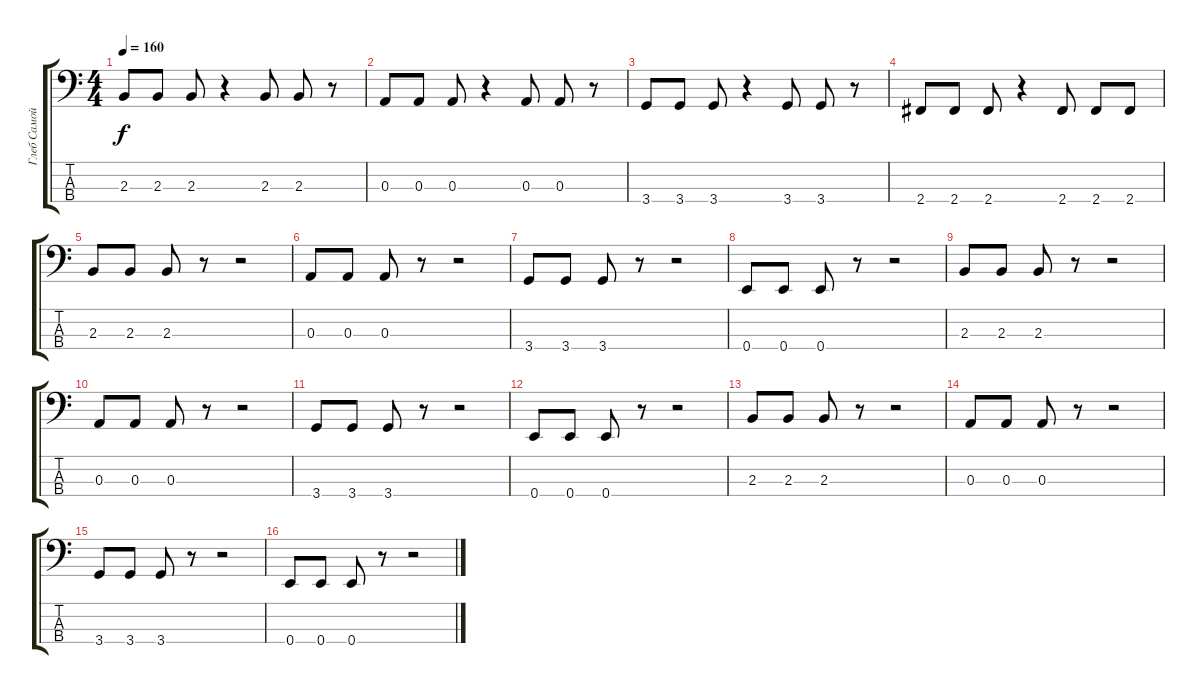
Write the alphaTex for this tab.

\track ("Глеб Самойлов" "Глеб Самой") {instrument electricbasspick}
\staff {score tabs}
\tuning (G2 D2 A1 E1) {hide}
\ts (4 4)
\tempo 160
\clef f4
\ks c
2.3.8{dy f} 2.3.8 2.3.8 r.4 2.3.8 2.3.8 r.8 |
0.3.8 0.3.8 0.3.8 r.4 0.3.8 0.3.8 r.8 |
3.4.8 3.4.8 3.4.8 r.4 3.4.8 3.4.8 r.8 |
2.4.8 2.4.8 2.4.8 r.4 2.4.8 2.4.8 2.4.8 |
2.3.8 2.3.8 2.3.8 r.8 r.2 |
0.3.8 0.3.8 0.3.8 r.8 r.2 |
3.4.8 3.4.8 3.4.8 r.8 r.2 |
0.4.8 0.4.8 0.4.8 r.8 r.2 |
2.3.8 2.3.8 2.3.8 r.8 r.2 |
0.3.8 0.3.8 0.3.8 r.8 r.2 |
3.4.8 3.4.8 3.4.8 r.8 r.2 |
0.4.8 0.4.8 0.4.8 r.8 r.2 |
2.3.8 2.3.8 2.3.8 r.8 r.2 |
0.3.8 0.3.8 0.3.8 r.8 r.2 |
3.4.8 3.4.8 3.4.8 r.8 r.2 |
0.4.8 0.4.8 0.4.8 r.8 r.2
